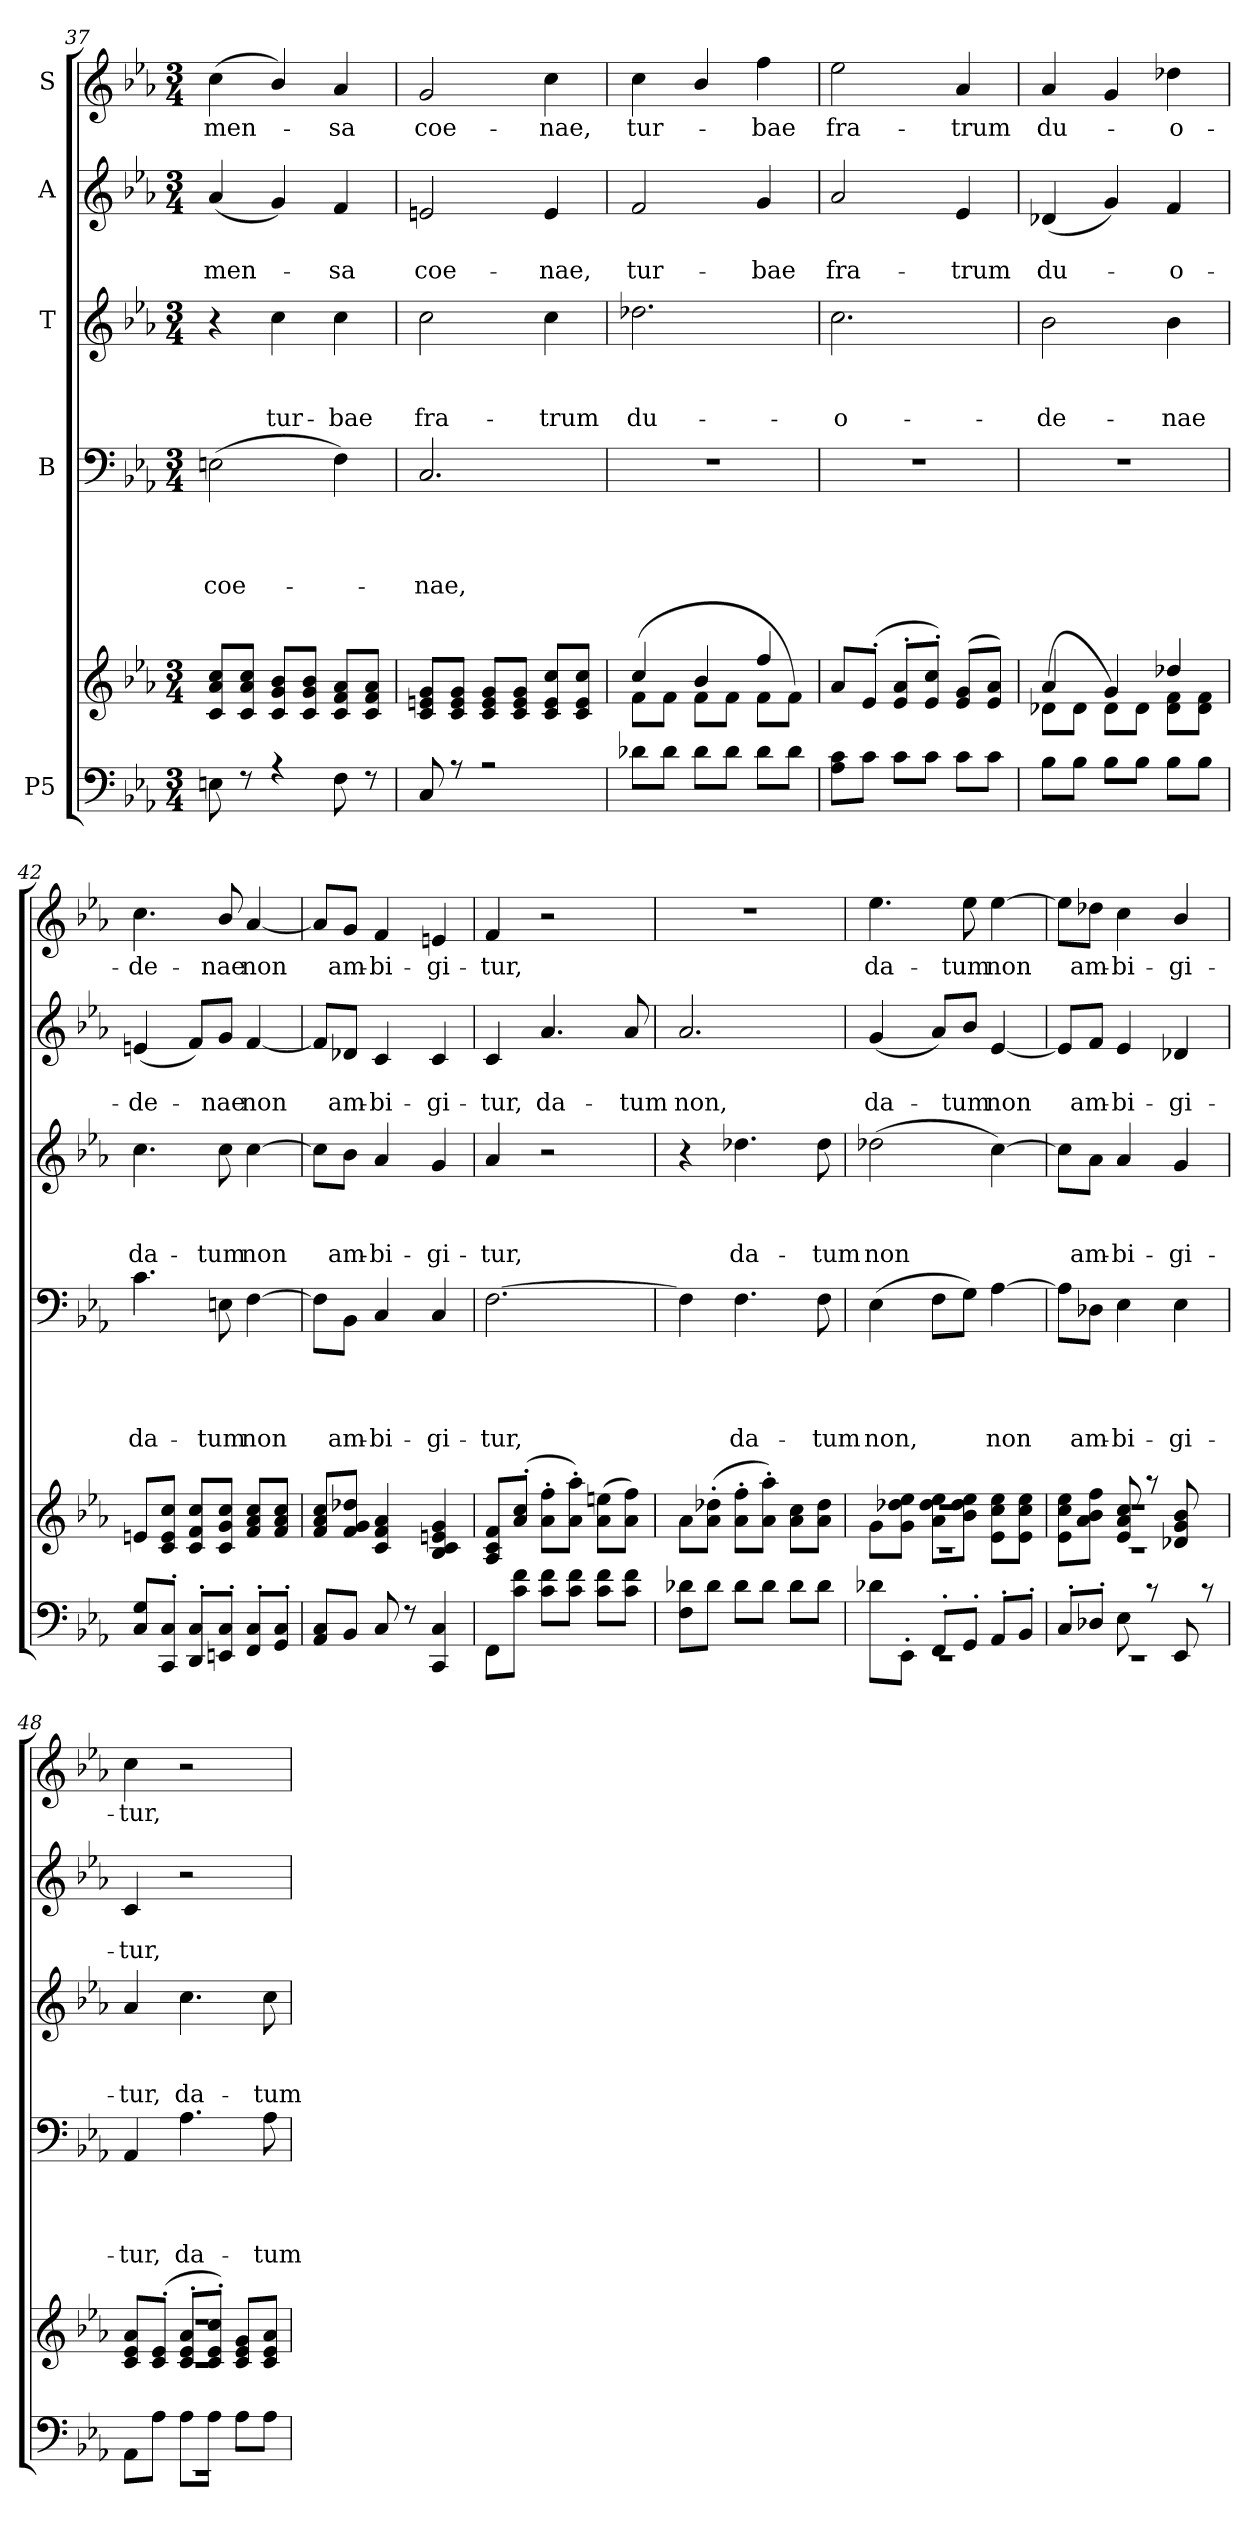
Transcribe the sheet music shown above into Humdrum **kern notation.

**kern	**kern	**kern	**text	**text	**text	**text	**kern	**text	**text	**text	**kern	**text	**text	**kern	**text
*part5	*part5	*part4	*part4	*part4	*part4	*part4	*part3	*part3	*part3	*part3	*part2	*part2	*part2	*part1	*part1
*staff6	*staff5	*staff4	*staff4	*staff4	*staff4	*staff4	*staff3	*staff3	*staff3	*staff3	*staff2	*staff2	*staff2	*staff1	*staff1
*I"P5	*	*I"B	*	*	*	*	*I"T	*	*	*	*I"A	*	*	*I"S	*
*clefF4	*clefG2	*clefF4	*	*	*	*	*clefG2	*	*	*	*clefG2	*	*	*clefG2	*
*k[b-e-a-]	*k[b-e-a-]	*k[b-e-a-]	*	*	*	*	*k[b-e-a-]	*	*	*	*k[b-e-a-]	*	*	*k[b-e-a-]	*
*E-:	*E-:	*E-:	*	*	*	*	*E-:	*	*	*	*E-:	*	*	*E-:	*
*M3/4	*M3/4	*M3/4	*	*	*	*	*M3/4	*	*	*	*M3/4	*	*	*M3/4	*
=37	=37	=37	=37	=37	=37	=37	=37	=37	=37	=37	=37	=37	=37	=37	=37
*^	*^	*	*	*	*	*	*	*	*	*	*	*	*	*	*
*	*	*	*^	*	*	*	*	*	*	*	*	*	*	*	*	*	*
!	!	!	!	!	!	!	!	!	!LO:LY:b	!	!	!	!	!	!	!LO:LY:b	!	!LO:LY:b
8En\	2.ryy	8c/ 8a-/ 8cc/L	2.ryy	2.ryy	(>2En\	.	.	.	coe-	4r	.	.	.	(<4a-/	.	men-	(>4cc\	men-
8r	.	8c/ 8a-/ 8cc/J	.	.	.	.	.	.	.	.	.	.	.	.	.	.	.	.
!	!	!	!	!	!	!	!	!	!	!	!	!	!LO:LY:b	!	!	!	!	!
4r	.	8c/ 8g/ 8b-/L	.	.	.	.	.	.	.	4cc\	.	.	tur-	4g/)	.	.	4b-/)	.
.	.	8c/ 8g/ 8b-/J	.	.	.	.	.	.	.	.	.	.	.	.	.	.	.	.
!	!	!	!	!	!	!	!	!	!	!	!	!	!LO:LY:b	!	!	!LO:LY:b	!	!LO:LY:b
8F\	.	8c/ 8f/ 8a-/L	.	.	4F\)	.	.	.	.	4cc\	.	.	-bae	4f/	.	-sa	4a-/	-sa
8r	.	8c/ 8f/ 8a-/J	.	.	.	.	.	.	.	.	.	.	.	.	.	.	.	.
=38	=38	=38	=38	=38	=38	=38	=38	=38	=38	=38	=38	=38	=38	=38	=38	=38	=38	=38
!	!	!	!	!	!	!	!	!	!LO:LY:b	!	!	!	!LO:LY:b	!	!	!LO:LY:b	!	!LO:LY:b
8C/	2.ryy	8c/ 8en/ 8g/L	2.ryy	2.ryy	2.C/	.	.	.	-nae,	2cc\	.	.	fra-	2en/	.	coe-	2g/	coe-
8r	.	8c/ 8e/ 8g/J	.	.	.	.	.	.	.	.	.	.	.	.	.	.	.	.
2r	.	8c/ 8e/ 8g/L	.	.	.	.	.	.	.	.	.	.	.	.	.	.	.	.
.	.	8c/ 8e/ 8g/J	.	.	.	.	.	.	.	.	.	.	.	.	.	.	.	.
!	!	!	!	!	!	!	!	!	!	!	!	!	!LO:LY:b	!	!	!LO:LY:b	!	!LO:LY:b
.	.	8c/ 8e/ 8cc/L	.	.	.	.	.	.	.	4cc\	.	.	-trum	4e/	.	-nae,	4cc\	-nae,
.	.	8c/ 8e/ 8cc/J	.	.	.	.	.	.	.	.	.	.	.	.	.	.	.	.
=39	=39	=39	=39	=39	=39	=39	=39	=39	=39	=39	=39	=39	=39	=39	=39	=39	=39	=39
!	!	!	!	!	!LO:N:vis=1	!	!	!	!	!	!	!	!LO:LY:b	!	!	!LO:LY:b	!	!LO:LY:b
8d-X\L	2.ryy	(<8f\L	4cc/	2.ryy	2.r	.	.	.	.	2.dd-X\	.	.	du-	2f/	.	tur-	4cc\	tur-
8d-\J	.	8f\J	.	.	.	.	.	.	.	.	.	.	.	.	.	.	.	.
8d-\L	.	8f\L	4b-/	.	.	.	.	.	.	.	.	.	.	.	.	.	4b-/	.
8d-\J	.	8f\J	.	.	.	.	.	.	.	.	.	.	.	.	.	.	.	.
!	!	!	!	!	!	!	!	!	!	!	!	!	!	!	!	!LO:LY:b	!	!LO:LY:b
8d-\L	.	8f\L	4ff/	.	.	.	.	.	.	.	.	.	.	4g/	.	-bae	4ff\	-bae
8d-\J	.	8f\J)	.	.	.	.	.	.	.	.	.	.	.	.	.	.	.	.
!!LO:PB:g=z
=40	=40	=40	=40	=40	=40	=40	=40	=40	=40	=40	=40	=40	=40	=40	=40	=40	=40	=40
!	!	!	!	!	!LO:N:vis=1	!	!	!	!	!	!	!	!LO:LY:b	!	!	!LO:LY:b	!	!LO:LY:b
8A-\ 8c\L	2.ryy	8a-/L	2.ryy	2.ryy	2.r	.	.	.	.	2.cc\	.	.	-o-	2a-/	.	fra-	2ee-\	fra-
8c\J	.	(<8e-'>/J	.	.	.	.	.	.	.	.	.	.	.	.	.	.	.	.
8c\L	.	8e-/'> 8a-/'>L	.	.	.	.	.	.	.	.	.	.	.	.	.	.	.	.
8c\J	.	8e-/'> 8cc/'>J)	.	.	.	.	.	.	.	.	.	.	.	.	.	.	.	.
!	!	!	!	!	!	!	!	!	!	!	!	!	!	!	!	!LO:LY:b	!	!LO:LY:b
8c\L	.	(<8e-/ 8g/L	.	.	.	.	.	.	.	.	.	.	.	4e-/	.	-trum	4a-/	-trum
8c\J	.	8e-/ 8a-/J)	.	.	.	.	.	.	.	.	.	.	.	.	.	.	.	.
=41	=41	=41	=41	=41	=41	=41	=41	=41	=41	=41	=41	=41	=41	=41	=41	=41	=41	=41
!	!	!	!	!	!LO:N:vis=1	!	!	!	!	!	!	!	!LO:LY:b	!	!	!LO:LY:b	!	!LO:LY:b
8B-\L	2.ryy	(<8d-X\L	4a-/	2.ryy	2.r	.	.	.	.	2b-\	.	.	-de-	(<4d-X/	.	du-	4a-/	du-
8B-\J	.	8d-\J	.	.	.	.	.	.	.	.	.	.	.	.	.	.	.	.
8B-\L	.	8d-\L)	4g/	.	.	.	.	.	.	.	.	.	.	4g/)	.	.	4g/	.
8B-\J	.	8d-\J	.	.	.	.	.	.	.	.	.	.	.	.	.	.	.	.
!	!	!	!	!	!	!	!	!	!	!	!	!	!LO:LY:b	!	!	!LO:LY:b	!	!LO:LY:b
8B-\L	.	8d-\ 8f\L	4dd-X/	.	.	.	.	.	.	4b-\	.	.	-nae	4f/	.	-o-	4dd-X\	-o-
8B-\J	.	8d-\ 8f\J	.	.	.	.	.	.	.	.	.	.	.	.	.	.	.	.
=42	=42	=42	=42	=42	=42	=42	=42	=42	=42	=42	=42	=42	=42	=42	=42	=42	=42	=42
!	!	!	!	!	!	!	!	!	!LO:LY:b	!	!	!	!LO:LY:b	!	!	!LO:LY:b	!	!LO:LY:b
8C/ 8G/L	2.ryy	8en/L	2.ryy	2.ryy	4.c\	.	.	.	da-	4.cc\	.	.	da-	(<4en/	.	-de-	4.cc\	-de-
8CC/'> 8C/'>J	.	8c/ 8e/ 8cc/J	.	.	.	.	.	.	.	.	.	.	.	.	.	.	.	.
8DD/'> 8C/'>L	.	8c/ 8f/ 8cc/L	.	.	.	.	.	.	.	.	.	.	.	8f/L)	.	.	.	.
!	!	!	!	!	!	!	!	!	!LO:LY:b	!	!	!	!LO:LY:b	!	!	!LO:LY:b	!	!LO:LY:b
8EEn/'> 8C/'>J	.	8c/ 8g/ 8cc/J	.	.	8En\	.	.	.	-tum	8cc\	.	.	-tum	8g/J	.	-nae	8b-/	-nae
!	!	!	!	!	!	!	!	!	!LO:LY:b	!	!	!	!LO:LY:b	!	!	!LO:LY:b	!	!LO:LY:b
8FF/'> 8C/'>L	.	8f/ 8a-/ 8cc/L	.	.	[>4F\	.	.	.	non	[>4cc\	.	.	non	[<4f/	.	non	[<4a-/	non
8GG/'> 8C/'>J	.	8f/ 8a-/ 8cc/J	.	.	.	.	.	.	.	.	.	.	.	.	.	.	.	.
=43	=43	=43	=43	=43	=43	=43	=43	=43	=43	=43	=43	=43	=43	=43	=43	=43	=43	=43
8AA-/ 8C/L	2.ryy	8f/ 8a-/ 8cc/L	2.ryy	2.ryy	8F\L]	.	.	.	.	8cc\L]	.	.	.	8f/L]	.	.	8a-/L]	.
!	!	!	!	!	!	!	!	!	!LO:LY:b	!	!	!	!LO:LY:b	!	!	!LO:LY:b	!	!LO:LY:b
8BB-/J	.	8f/ 8g/ 8dd-X/J	.	.	8BB-\J	.	.	.	am-	8b-\J	.	.	am-	8d-X/J	.	am-	8g/J	am-
!	!	!	!	!	!	!	!	!	!LO:LY:b	!	!	!	!LO:LY:b	!	!	!LO:LY:b	!	!LO:LY:b
8C/	.	4c/ 4f/ 4a-/	.	.	4C/	.	.	.	-bi-	4a-/	.	.	-bi-	4c/	.	-bi-	4f/	-bi-
8r	.	.	.	.	.	.	.	.	.	.	.	.	.	.	.	.	.	.
!	!	!	!	!	!	!	!	!	!LO:LY:b	!	!	!	!LO:LY:b	!	!	!LO:LY:b	!	!LO:LY:b
4CC/ 4C/	.	4B-/ 4c/ 4en/ 4g/	.	.	4C/	.	.	.	-gi-	4g/	.	.	-gi-	4c/	.	-gi-	4en/	-gi-
=44	=44	=44	=44	=44	=44	=44	=44	=44	=44	=44	=44	=44	=44	=44	=44	=44	=44	=44
!	!	!	!	!	!	!	!	!	!LO:LY:b	!	!	!	!LO:LY:b	!	!	!LO:LY:b	!	!LO:LY:b
8FF\L	2.ryy	8A-/ 8c/ 8f/L	2.ryy	2.ryy	[>2.F\	.	.	.	-tur,	4a-/	.	.	-tur,	4c/	.	-tur,	4f/	-tur,
8c\ 8f\J	.	(<8a-/'> 8cc/'>J	.	.	.	.	.	.	.	.	.	.	.	.	.	.	.	.
!	!	!	!	!	!	!	!	!	!	!	!	!	!	!	!	!LO:LY:b	!	!
8c\ 8f\L	.	8a-\'> 8ff\'>L	.	.	.	.	.	.	.	2r	.	.	.	4.a-/	.	da-	2r	.
8c\ 8f\J	.	8a-\'> 8aa-\'>J)	.	.	.	.	.	.	.	.	.	.	.	.	.	.	.	.
8c\ 8f\L	.	(>8a-\ 8een\L	.	.	.	.	.	.	.	.	.	.	.	.	.	.	.	.
!	!	!	!	!	!	!	!	!	!	!	!	!	!	!	!	!LO:LY:b	!	!
8c\ 8f\J	.	8a-\ 8ff\J)	.	.	.	.	.	.	.	.	.	.	.	8a-/	.	-tum	.	.
=45	=45	=45	=45	=45	=45	=45	=45	=45	=45	=45	=45	=45	=45	=45	=45	=45	=45	=45
!	!	!	!	!	!	!	!	!	!	!	!	!	!	!	!	!LO:LY:b	!LO:N:vis=1	!
8F\ 8d-X\L	2.ryy	8a-\L	2.ryy	2.ryy	4F\]	.	.	.	.	4r	.	.	.	2.a-/	.	non,	2.r	.
8d-\J	.	(>8a-\'> 8dd-X\'>J	.	.	.	.	.	.	.	.	.	.	.	.	.	.	.	.
!	!	!	!	!	!	!	!	!	!LO:LY:b	!	!	!	!LO:LY:b	!	!	!	!	!
8d-\L	.	8a-\'> 8ff\'>L	.	.	4.F\	.	.	.	da-	4.dd-X\	.	.	da-	.	.	.	.	.
8d-\J	.	8a-\'> 8aa-\'>J)	.	.	.	.	.	.	.	.	.	.	.	.	.	.	.	.
8d-\L	.	8a-\ 8cc\L	.	.	.	.	.	.	.	.	.	.	.	.	.	.	.	.
!	!	!	!	!	!	!	!	!	!LO:LY:b	!	!	!	!LO:LY:b	!	!	!	!	!
8d-\J	.	8a-\ 8dd-\J	.	.	8F\	.	.	.	-tum	8dd-\	.	.	-tum	.	.	.	.	.
!!LO:LB:g=z
=46	=46	=46	=46	=46	=46	=46	=46	=46	=46	=46	=46	=46	=46	=46	=46	=46	=46	=46
!	!LO:N:vis=1	!	!LO:N:vis=1	!LO:N:vis=1	!	!	!	!	!LO:LY:b	!	!	!	!LO:LY:b	!	!	!LO:LY:b	!	!LO:LY:b
8d-X\L	2.rEE	8g\L	2.rc	2.r	(>4E-\	.	.	.	non,	(>2dd-X\	.	.	non	(<4g/	.	da-	4.ee-\	da-
8EE-'<\J	.	8g\ 8dd-X\ 8ee-\J	.	.	.	.	.	.	.	.	.	.	.	.	.	.	.	.
8FF'</L	.	8a-\ 8dd-\ 8ee-\L	.	.	8F\L	.	.	.	.	.	.	.	.	8a-/L)	.	.	.	.
!	!	!	!	!	!	!	!	!	!	!	!	!	!	!	!	!LO:LY:b	!	!LO:LY:b
8GG'</J	.	8b-\ 8dd-\ 8ee-\J	.	.	8G\J)	.	.	.	.	.	.	.	.	8b-/J	.	-tum	8ee-\	-tum
!	!	!	!	!	!	!	!	!	!LO:LY:b	!	!	!	!	!	!	!LO:LY:b	!	!LO:LY:b
8AA-'</L	.	8e-\ 8cc\ 8ee-\L	.	.	[>4A-\	.	.	.	non	[>4cc\)	.	.	.	[<4e-/	.	non	[>4ee-\	non
8BB-'</J	.	8e-\ 8cc\ 8ee-\J	.	.	.	.	.	.	.	.	.	.	.	.	.	.	.	.
=47	=47	=47	=47	=47	=47	=47	=47	=47	=47	=47	=47	=47	=47	=47	=47	=47	=47	=47
!	!LO:N:vis=1	!	!LO:N:vis=1	!LO:N:vis=1	!	!	!	!	!	!	!	!	!	!	!	!	!	!
8C'</L	2.rEE	8e-\ 8cc\ 8ee-\L	2.rc	2.r	8A-\L]	.	.	.	.	8cc\L]	.	.	.	8e-/L]	.	.	8ee-\L]	.
!	!	!	!	!	!	!	!	!	!LO:LY:b	!	!	!	!LO:LY:b	!	!	!LO:LY:b	!	!LO:LY:b
8D-X'</J	.	8a-\ 8b-\ 8ff\J	.	.	8D-X\J	.	.	.	am-	8a-\J	.	.	am-	8f/J	.	am-	8dd-X\J	am-
!	!	!	!	!	!	!	!	!	!LO:LY:b	!	!	!	!LO:LY:b	!	!	!LO:LY:b	!	!LO:LY:b
8E-\	.	8e-/ 8a-/ 8cc/	.	.	4E-\	.	.	.	-bi-	4a-/	.	.	-bi-	4e-/	.	-bi-	4cc\	-bi-
8rc	.	8raa	.	.	.	.	.	.	.	.	.	.	.	.	.	.	.	.
!	!	!	!	!	!	!	!	!	!LO:LY:b	!	!	!	!LO:LY:b	!	!	!LO:LY:b	!	!LO:LY:b
8EE-/	.	8d-X/ 8g/ 8b-/	.	.	4E-\	.	.	.	-gi-	4g/	.	.	-gi-	4d-X/	.	-gi-	4b-/	-gi-
8rc	.	8ryy	.	.	.	.	.	.	.	.	.	.	.	.	.	.	.	.
=48	=48	=48	=48	=48	=48	=48	=48	=48	=48	=48	=48	=48	=48	=48	=48	=48	=48	=48
!	!LO:N:vis=1	!	!LO:N:vis=1	!LO:N:vis=1	!	!	!	!	!LO:LY:b	!	!	!	!LO:LY:b	!	!	!LO:LY:b	!	!LO:LY:b
8AA-\L	2.rEE	8c/ 8e-/ 8a-/L	2.rc	2.r	4AA-/	.	.	.	-tur,	4a-/	.	.	-tur,	4c/	.	-tur,	4cc\	-tur,
8A-\J	.	(<8c/'> 8e-/'>J	.	.	.	.	.	.	.	.	.	.	.	.	.	.	.	.
!	!	!	!	!	!	!	!	!	!LO:LY:b	!	!	!	!LO:LY:b	!	!	!	!	!
8A-\L	.	8c/'> 8e-/'> 8a-/'>L	.	.	4.A-\	.	.	.	da-	4.cc\	.	.	da-	2r	.	.	2r	.
8A-\J	.	8c/'> 8e-/'> 8cc/'>J)	.	.	.	.	.	.	.	.	.	.	.	.	.	.	.	.
8A-\L	.	8c/ 8e-/ 8g/L	.	.	.	.	.	.	.	.	.	.	.	.	.	.	.	.
!	!	!	!	!	!	!	!	!	!LO:LY:b	!	!	!	!LO:LY:b	!	!	!	!	!
8A-\J	.	8c/ 8e-/ 8a-/J	.	.	8A-\	.	.	.	-tum	8cc\	.	.	-tum	.	.	.	.	.
*v	*v	*	*	*	*	*	*	*	*	*	*	*	*	*	*	*	*	*
*	*v	*v	*v	*	*	*	*	*	*	*	*	*	*	*	*	*	*
=	=	=	=	=	=	=	=	=	=	=	=	=	=	=	=
*-	*-	*-	*-	*-	*-	*-	*-	*-	*-	*-	*-	*-	*-	*-	*-
